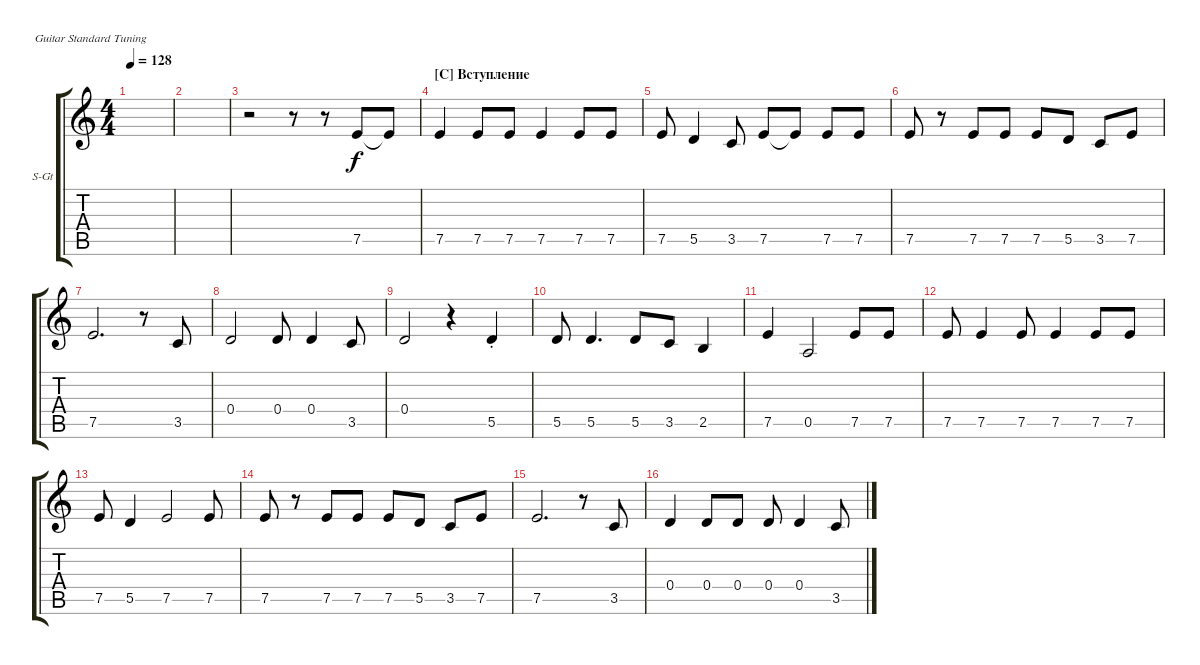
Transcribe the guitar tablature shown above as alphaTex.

\defaultSystemsLayout 4
\bracketExtendMode groupsimilarinstruments
\firstSystemTrackNameOrientation horizontal
\otherSystemsTrackNameOrientation horizontal
\track ("В. Бутусов (Вокал)" "S-Gt") {instrument acousticguitarsteel}
\staff {score tabs}
\tuning (E4 B3 G3 D3 A2 E2)
\ts (4 4)
\tempo 128
\clef g2
\ks c
|
|
r.2 r.8 r.8 7.5.8 7.5{t}.8 |
\section ("C" "Вступление")
7.5.4 7.5.8 7.5.8 7.5.4 7.5.8 7.5.8 |
7.5.8 5.5.4 3.5.8 7.5.8 7.5{t}.8 7.5.8 7.5.8 |
7.5.8 r.8 7.5.8 7.5.8 7.5.8 5.5.8 3.5.8 7.5.8 |
7.5.2{d} r.8 3.5.8 |
0.4.2 0.4.8 0.4.4 3.5.8 |
0.4.2 r.4 5.5{st}.4 |
5.5.8 5.5.4{d} 5.5.8 3.5.8 2.5.4 |
7.5.4 0.5.2 7.5.8 7.5.8 |
7.5.8 7.5.4 7.5.8 7.5.4 7.5.8 7.5.8 |
7.5.8 5.5.4 7.5.2 7.5.8 |
7.5.8 r.8 7.5.8 7.5.8 7.5.8 5.5.8 3.5.8 7.5.8 |
7.5.2{d} r.8 3.5.8 |
0.4.4 0.4.8 0.4.8 0.4.8 0.4.4 3.5.8
